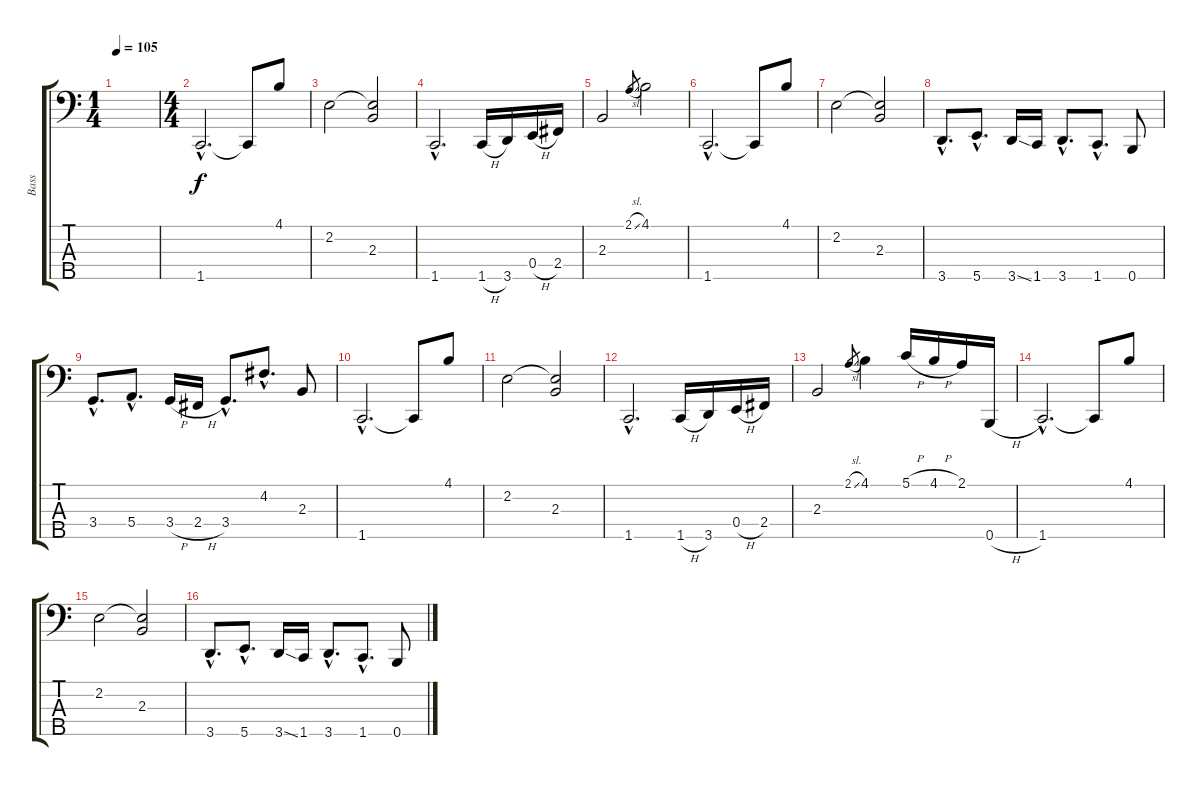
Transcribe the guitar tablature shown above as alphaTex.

\track ("Bass" "Bass") {instrument electricbassfinger}
\staff {score tabs}
\tuning (G2 D2 A1 E1 B0) {hide}
\ts (1 4)
\tempo 105
\clef f4
\ks c
|
\ts (4 4)
1.5{hac}.2{d} 1.5{t}.8 4.1.8 |
2.2.2 (2.2{t} 2.3).2 |
1.5{hac}.2{d} 1.5{h}.16 3.5.16 0.4{h}.16 2.4.16 |
2.3.2 2.1{sl}.8{gr} 4.1.2 |
1.5{hac}.2{d} 1.5{t}.8 4.1.8 |
2.2.2 (2.2{t} 2.3).2 |
3.5{hac}.8{d} 5.5{hac}.8{d} 3.5{ss}.16 1.5.16 3.5{hac}.8{d} 1.5{hac}.8{d} 0.5.8 |
3.4{hac}.8{d} 5.4{hac}.8{d} 3.4{h}.16 2.4{h}.16 3.4{hac}.8{d} 4.2{hac}.8{d} 2.3.8 |
1.5{hac}.2{d} 1.5{t}.8 4.1.8 |
2.2.2 (2.2{t} 2.3).2 |
1.5{hac}.2{d} 1.5{h}.16 3.5.16 0.4{h}.16 2.4.16 |
2.3.2 2.1{sl}.8{gr} 4.1.4 5.1{h}.16 4.1{h}.16 2.1.16 0.5{h}.16 |
1.5{hac}.2{d} 1.5{t}.8 4.1.8 |
2.2.2 (2.2{t} 2.3).2 |
3.5{hac}.8{d} 5.5{hac}.8{d} 3.5{ss}.16 1.5.16 3.5{hac}.8{d} 1.5{hac}.8{d} 0.5.8
